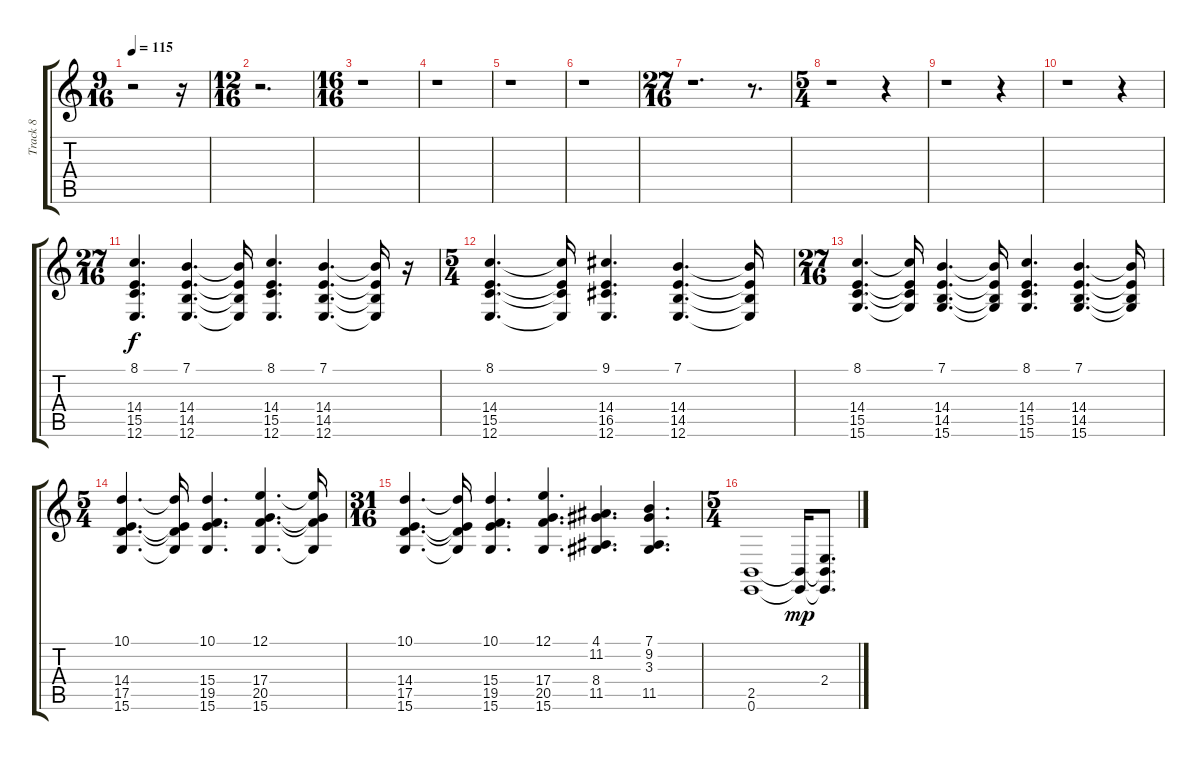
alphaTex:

\track ("Track 8" "Track 8") {instrument choiraahs}
\staff {score tabs}
\tuning (E4 B3 G3 D3 A2 E2) {hide}
\ts (9 16)
\tempo 115
\clef g2
\ks c
r.2{dy f} r.16 |
\ts (12 16)
r.2{d} |
\ts (16 16)
r.1 |
r.1 |
r.1 |
r.1 |
\ts (27 16)
r.1{d} r.8{d} |
\ts (5 4)
r.1 r.4 |
r.1 r.4 |
r.1 r.4 |
\ts (27 16)
(8.1 14.4 15.5 12.6).4{d} (7.1 14.4 14.5 12.6).4{d} (7.1{t} 14.4{t} 14.5{t} 12.6{t}).16 (8.1 14.4 15.5 12.6).4{d} (7.1 14.4 14.5 12.6).4{d} (7.1{t} 14.4{t} 14.5{t} 12.6{t}).16 r.16 |
\ts (5 4)
(8.1 14.4 15.5 12.6).4{d} (8.1{t} 14.4{t} 15.5{t} 12.6{t}).16 (9.1 14.4 16.5 12.6).4{d} (7.1 14.4 14.5 12.6).4{d} (7.1{t} 14.4{t} 14.5{t} 12.6{t}).16 |
\ts (27 16)
(8.1 14.4 15.5 15.6).4{d} (8.1{t} 14.4{t} 15.5{t} 15.6{t}).16 (7.1 14.4 14.5 15.6).4{d} (7.1{t} 14.4{t} 14.5{t} 15.6{t}).16 (8.1 14.4 15.5 15.6).4{d} (7.1 14.4 14.5 15.6).4{d} (7.1{t} 14.4{t} 14.5{t} 15.6{t}).16 |
\ts (5 4)
(10.1 14.4 17.5 15.6).4{d} (10.1{t} 14.4{t} 17.5{t} 15.6{t}).16 (10.1 15.4 19.5 15.6).4{d} (12.1 17.4 20.5 15.6).4{d} (12.1{t} 17.4{t} 20.5{t} 15.6{t}).16 |
\ts (31 16)
(10.1 14.4 17.5 15.6).4{d} (10.1{t} 14.4{t} 17.5{t} 15.6{t}).16 (10.1 15.4 19.5 15.6).4{d} (12.1 17.4 20.5 15.6).4{d} (4.1 11.2 8.4 11.5).4{d} (7.1 9.2 3.3 11.5).4{d} |
\ts (5 4)
(2.5 0.6).1 (2.5{t} 0.6{t}).16{dy mp} (2.4 2.5{t} 0.6{t}).8{d}
